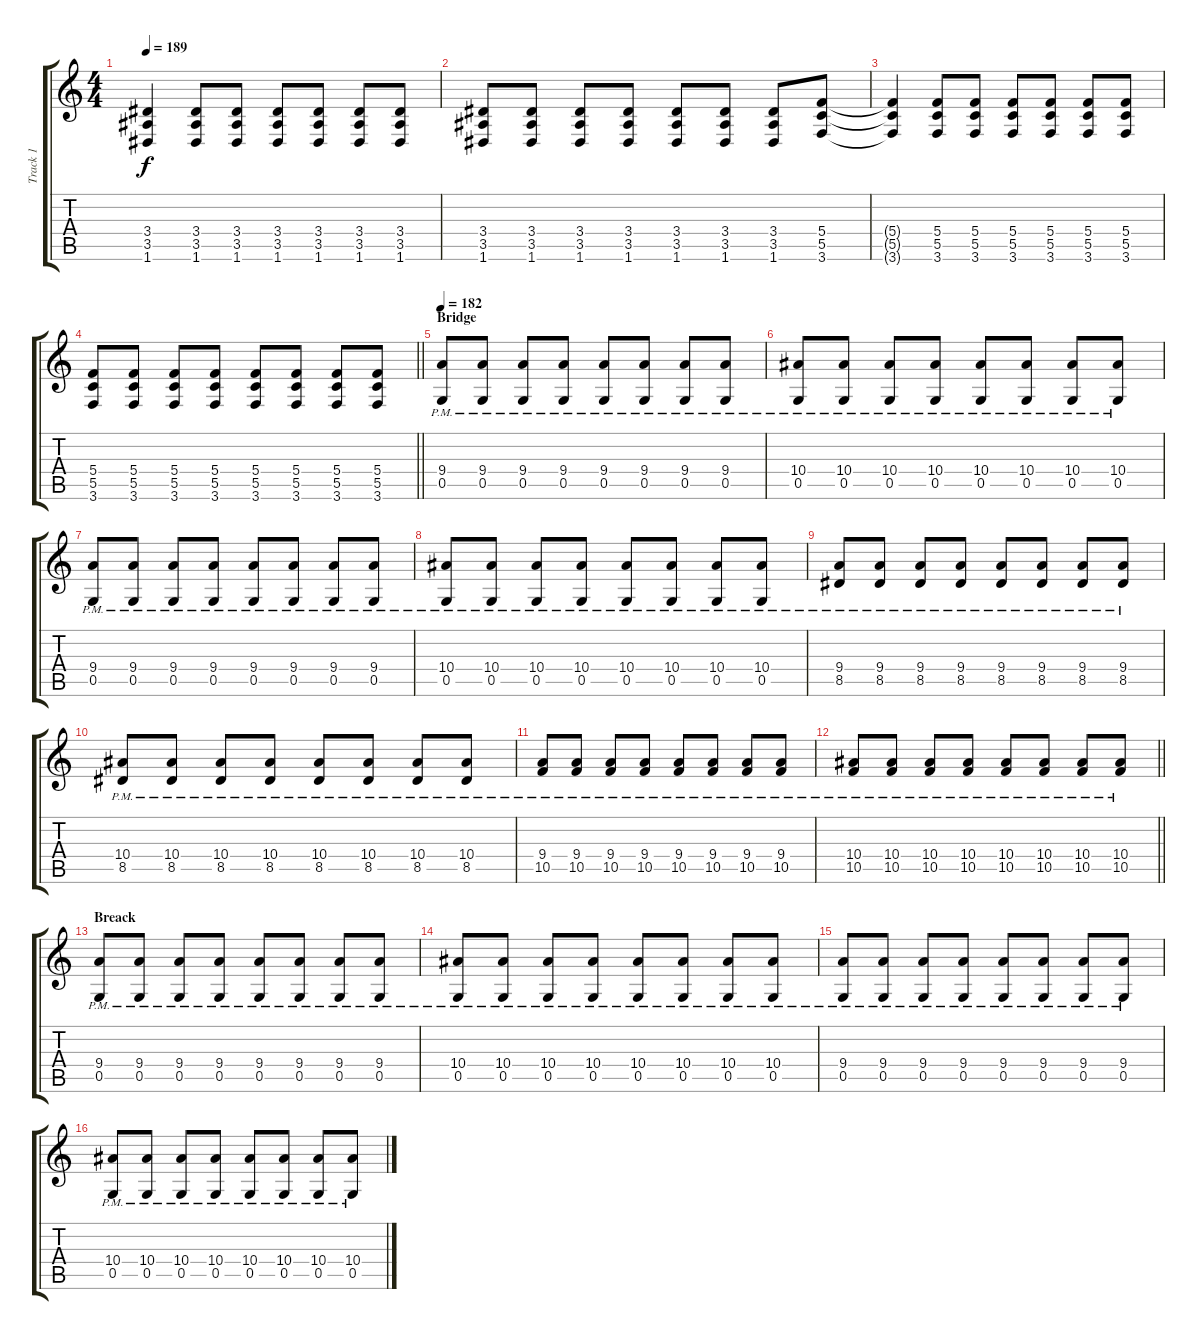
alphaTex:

\track ("Track 1" "Track 1") {instrument overdrivenguitar}
\staff {score tabs}
\tuning (D4 A3 F3 C3 G2 D2) {hide}
\ts (4 4)
\tempo 189
\clef g2
\ks c
(3.4{t} 3.5{t} 1.6{t}).4{dy f} (3.4 3.5 1.6).8 (3.4 3.5 1.6).8 (3.4 3.5 1.6).8 (3.4 3.5 1.6).8 (3.4 3.5 1.6).8 (3.4 3.5 1.6).8 |
(3.4 3.5 1.6).8 (3.4 3.5 1.6).8 (3.4 3.5 1.6).8 (3.4 3.5 1.6).8 (3.4 3.5 1.6).8 (3.4 3.5 1.6).8 (3.4 3.5 1.6).8 (5.4 5.5 3.6).8 |
(5.4{t} 5.5{t} 3.6{t}).4 (5.4 5.5 3.6).8 (5.4 5.5 3.6).8 (5.4 5.5 3.6).8 (5.4 5.5 3.6).8 (5.4 5.5 3.6).8 (5.4 5.5 3.6).8 |
\barLineRight lightlight
(5.4 5.5 3.6).8 (5.4 5.5 3.6).8 (5.4 5.5 3.6).8 (5.4 5.5 3.6).8 (5.4 5.5 3.6).8 (5.4 5.5 3.6).8 (5.4 5.5 3.6).8 (5.4 5.5 3.6).8 |
\section ("" "Bridge")
\tempo 182
(9.4{pm} 0.5{pm}).8 (9.4{pm} 0.5{pm}).8 (9.4{pm} 0.5{pm}).8 (9.4{pm} 0.5{pm}).8 (9.4{pm} 0.5{pm}).8 (9.4{pm} 0.5{pm}).8 (9.4{pm} 0.5{pm}).8 (9.4{pm} 0.5{pm}).8 |
(10.4{pm} 0.5{pm}).8 (10.4{pm} 0.5{pm}).8 (10.4{pm} 0.5{pm}).8 (10.4{pm} 0.5{pm}).8 (10.4{pm} 0.5{pm}).8 (10.4{pm} 0.5{pm}).8 (10.4{pm} 0.5{pm}).8 (10.4{pm} 0.5{pm}).8 |
(9.4{pm} 0.5{pm}).8 (9.4{pm} 0.5{pm}).8 (9.4{pm} 0.5{pm}).8 (9.4{pm} 0.5{pm}).8 (9.4{pm} 0.5{pm}).8 (9.4{pm} 0.5{pm}).8 (9.4{pm} 0.5{pm}).8 (9.4{pm} 0.5{pm}).8 |
(10.4{pm} 0.5{pm}).8 (10.4{pm} 0.5{pm}).8 (10.4{pm} 0.5{pm}).8 (10.4{pm} 0.5{pm}).8 (10.4{pm} 0.5{pm}).8 (10.4{pm} 0.5{pm}).8 (10.4{pm} 0.5{pm}).8 (10.4{pm} 0.5{pm}).8 |
(9.4{pm} 8.5{pm}).8 (9.4{pm} 8.5{pm}).8 (9.4{pm} 8.5{pm}).8 (9.4{pm} 8.5{pm}).8 (9.4{pm} 8.5{pm}).8 (9.4{pm} 8.5{pm}).8 (9.4{pm} 8.5{pm}).8 (9.4{pm} 8.5{pm}).8 |
(10.4{pm} 8.5{pm}).8 (10.4{pm} 8.5{pm}).8 (10.4{pm} 8.5{pm}).8 (10.4{pm} 8.5{pm}).8 (10.4{pm} 8.5{pm}).8 (10.4{pm} 8.5{pm}).8 (10.4{pm} 8.5{pm}).8 (10.4{pm} 8.5{pm}).8 |
(9.4{pm} 10.5{pm}).8 (9.4{pm} 10.5{pm}).8 (9.4{pm} 10.5{pm}).8 (9.4{pm} 10.5{pm}).8 (9.4{pm} 10.5{pm}).8 (9.4{pm} 10.5{pm}).8 (9.4{pm} 10.5{pm}).8 (9.4{pm} 10.5{pm}).8 |
\barLineRight lightlight
(10.4{pm} 10.5{pm}).8 (10.4{pm} 10.5{pm}).8 (10.4{pm} 10.5{pm}).8 (10.4{pm} 10.5{pm}).8 (10.4{pm} 10.5{pm}).8 (10.4{pm} 10.5{pm}).8 (10.4{pm} 10.5{pm}).8 (10.4{pm} 10.5{pm}).8 |
\section ("" "Breack")
(9.4{pm} 0.5{pm}).8 (9.4{pm} 0.5{pm}).8 (9.4{pm} 0.5{pm}).8 (9.4{pm} 0.5{pm}).8 (9.4{pm} 0.5{pm}).8 (9.4{pm} 0.5{pm}).8 (9.4{pm} 0.5{pm}).8 (9.4{pm} 0.5{pm}).8 |
(10.4{pm} 0.5{pm}).8 (10.4{pm} 0.5{pm}).8 (10.4{pm} 0.5{pm}).8 (10.4{pm} 0.5{pm}).8 (10.4{pm} 0.5{pm}).8 (10.4{pm} 0.5{pm}).8 (10.4{pm} 0.5{pm}).8 (10.4{pm} 0.5{pm}).8 |
(9.4{pm} 0.5{pm}).8 (9.4{pm} 0.5{pm}).8 (9.4{pm} 0.5{pm}).8 (9.4{pm} 0.5{pm}).8 (9.4{pm} 0.5{pm}).8 (9.4{pm} 0.5{pm}).8 (9.4{pm} 0.5{pm}).8 (9.4{pm} 0.5{pm}).8 |
(10.4{pm} 0.5{pm}).8 (10.4{pm} 0.5{pm}).8 (10.4{pm} 0.5{pm}).8 (10.4{pm} 0.5{pm}).8 (10.4{pm} 0.5{pm}).8 (10.4{pm} 0.5{pm}).8 (10.4{pm} 0.5{pm}).8 (10.4{pm} 0.5{pm}).8
